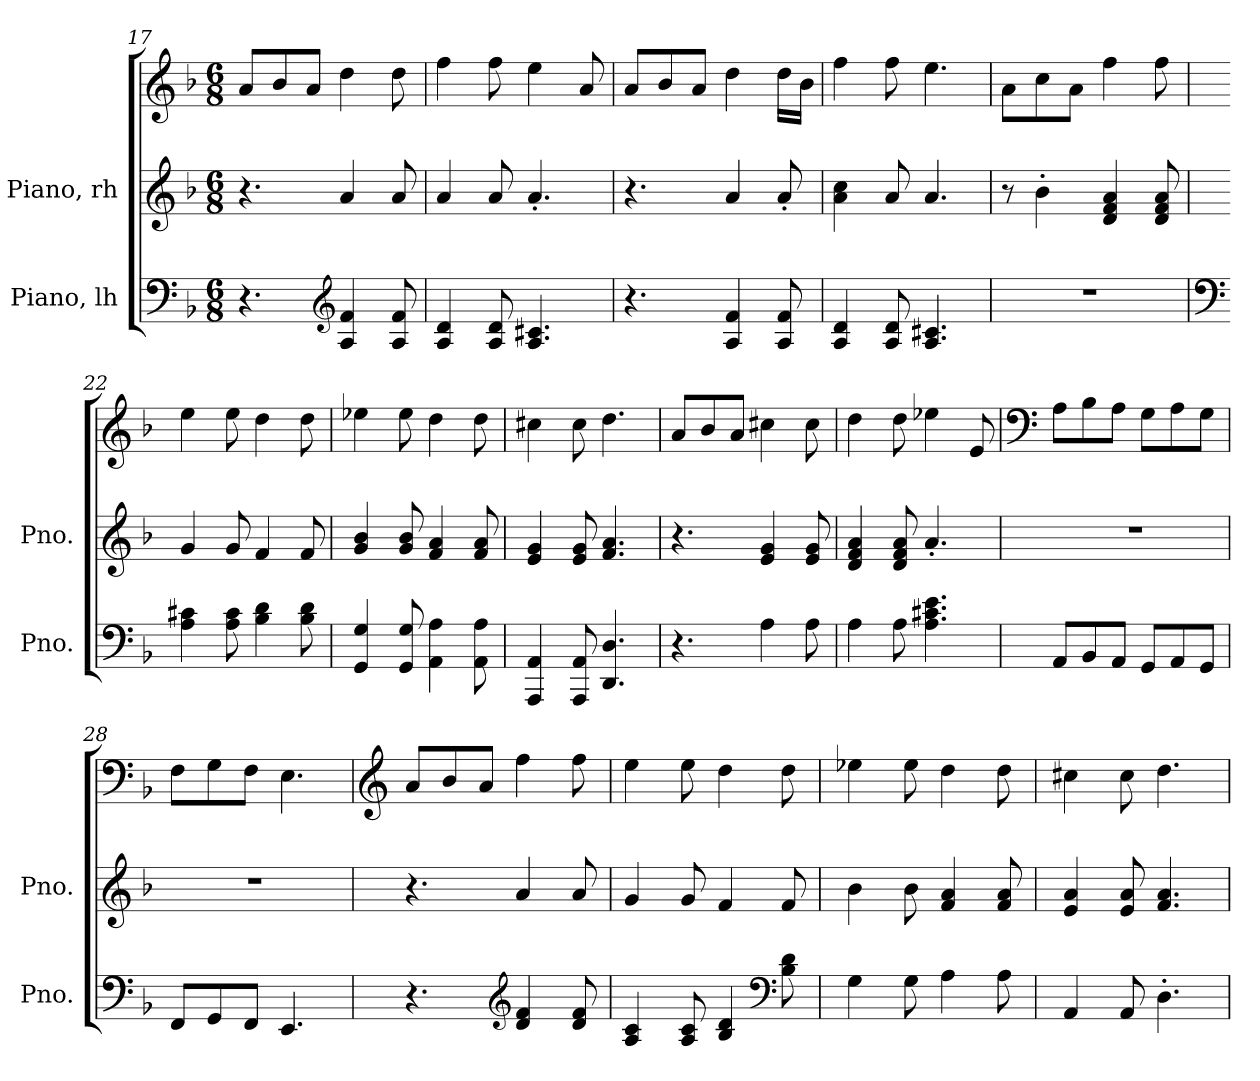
**kern	**kern	**kern
*part2	*part1	*part1
*staff3	*staff2	*staff1
*I"Piano, lh	*I"Piano, rh	*
*I'Pno.	*I'Pno.	*
*clefF4	*clefG2	*clefG2
*k[b-]	*k[b-]	*k[b-]
*M6/8	*M6/8	*M6/8
=17	=17	=17
4.r	4.r	8a/L
.	.	8b-/
.	.	8a/J
*clefG2	*	*
4A/ 4f/	4a/	4dd\
8A/ 8f/	8a/	8dd\
!!LO:LB:g=z
=18	=18	=18
4A/ 4d/	4a/	4ff\
8A/ 8d/	8a/	8ff\
4.A/ 4.c#X/	4.a'/	4ee\
.	.	8a/
=19	=19	=19
4.r	4.r	8a/L
.	.	8b-/
.	.	8a/J
4A/ 4f/	4a/	4dd\
8A/ 8f/	8a'/	16dd\LL
.	.	16b-\JJ
=20	=20	=20
4A/ 4d/	4a\ 4cc\	4ff\
8A/ 8d/	8a/	8ff\
4.A/ 4.c#X/	4.a/	4.ee\
=21	=21	=21
2.r	8r	8a\L
.	4b-'\	8cc\
.	.	8a\J
.	4d/ 4f/ 4a/	4ff\
.	8d/ 8f/ 8a/	8ff\
=22	=22	=22
*clefF4	*	*
4A\ 4c#X\	4g/	4ee\
8A\ 8c#\	8g/	8ee\
4B-\ 4d\	4f/	4dd\
8B-\ 8d\	8f/	8dd\
=23	=23	=23
4GG/ 4G/	4g/ 4b-/	4ee-X\
8GG/ 8G/	8g/ 8b-/	8ee-\
4AA\ 4A\	4f/ 4a/	4dd\
8AA\ 8A\	8f/ 8a/	8dd\
!!LO:PB:g=z
=24	=24	=24
4AAA/ 4AA/	4e/ 4g/	4cc#X\
8AAA/ 8AA/	8e/ 8g/	8cc#\
4.DD/ 4.D/	4.f/ 4.a/	4.dd\
=25	=25	=25
4.r	4.r	8a/L
.	.	8b-/
.	.	8a/J
4A\	4e/ 4g/	4cc#X\
8A\	8e/ 8g/	8cc#\
=26	=26	=26
4A\	4d/ 4f/ 4a/	4dd\
8A\	8d/ 8f/ 8a/	8dd\
4.A\ 4.c#X\ 4.e\	4.a'/	4ee-X\
.	.	8e/
=27	=27	=27
*	*	*clefF4
8AA/L	2.r	8A\L
8BB-/	.	8B-\
8AA/J	.	8A\J
8GG/L	.	8G\L
8AA/	.	8A\
8GG/J	.	8G\J
=28	=28	=28
8FF/L	2.r	8F\L
8GG/	.	8G\
8FF/J	.	8F\J
4.EE/	.	4.E\
=29	=29	=29
*	*	*clefG2
4.r	4.r	8a/L
.	.	8b-/
.	.	8a/J
*clefG2	*	*
4d/ 4f/	4a/	4ff\
8d/ 8f/	8a/	8ff\
!!LO:LB:g=z
=30	=30	=30
4A/ 4c/	4g/	4ee\
8A/ 8c/	8g/	8ee\
4B-/ 4d/	4f/	4dd\
*clefF4	*	*
8B-\ 8d\	8f/	8dd\
=31	=31	=31
4G\	4b-\	4ee-X\
8G\	8b-\	8ee-\
4A\	4f/ 4a/	4dd\
8A\	8f/ 8a/	8dd\
=32	=32	=32
4AA/	4e/ 4a/	4cc#X\
8AA/	8e/ 8a/	8cc#\
4.D'\	4.f/ 4.a/	4.dd\
=	=	=
*-	*-	*-
